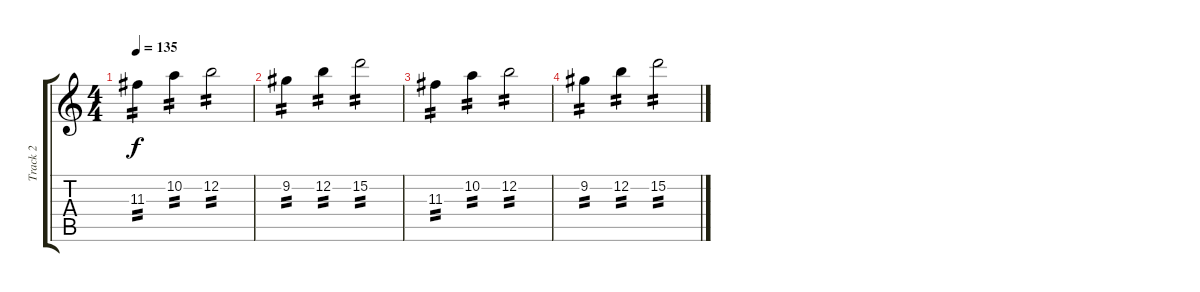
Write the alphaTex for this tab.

\track ("Track 2" "Track 2") {instrument overdrivenguitar}
\staff {score tabs}
\tuning (E4 B3 G3 D3 A2 E2) {hide}
\ts (4 4)
\tempo 135
\clef g2
\ks c
11.3.4{tp 2 dy f} 10.2.4{tp 2} 12.2.2{tp 2} |
9.2.4{tp 2} 12.2.4{tp 2} 15.2.2{tp 2} |
11.3.4{tp 2} 10.2.4{tp 2} 12.2.2{tp 2} |
9.2.4{tp 2} 12.2.4{tp 2} 15.2.2{tp 2}
